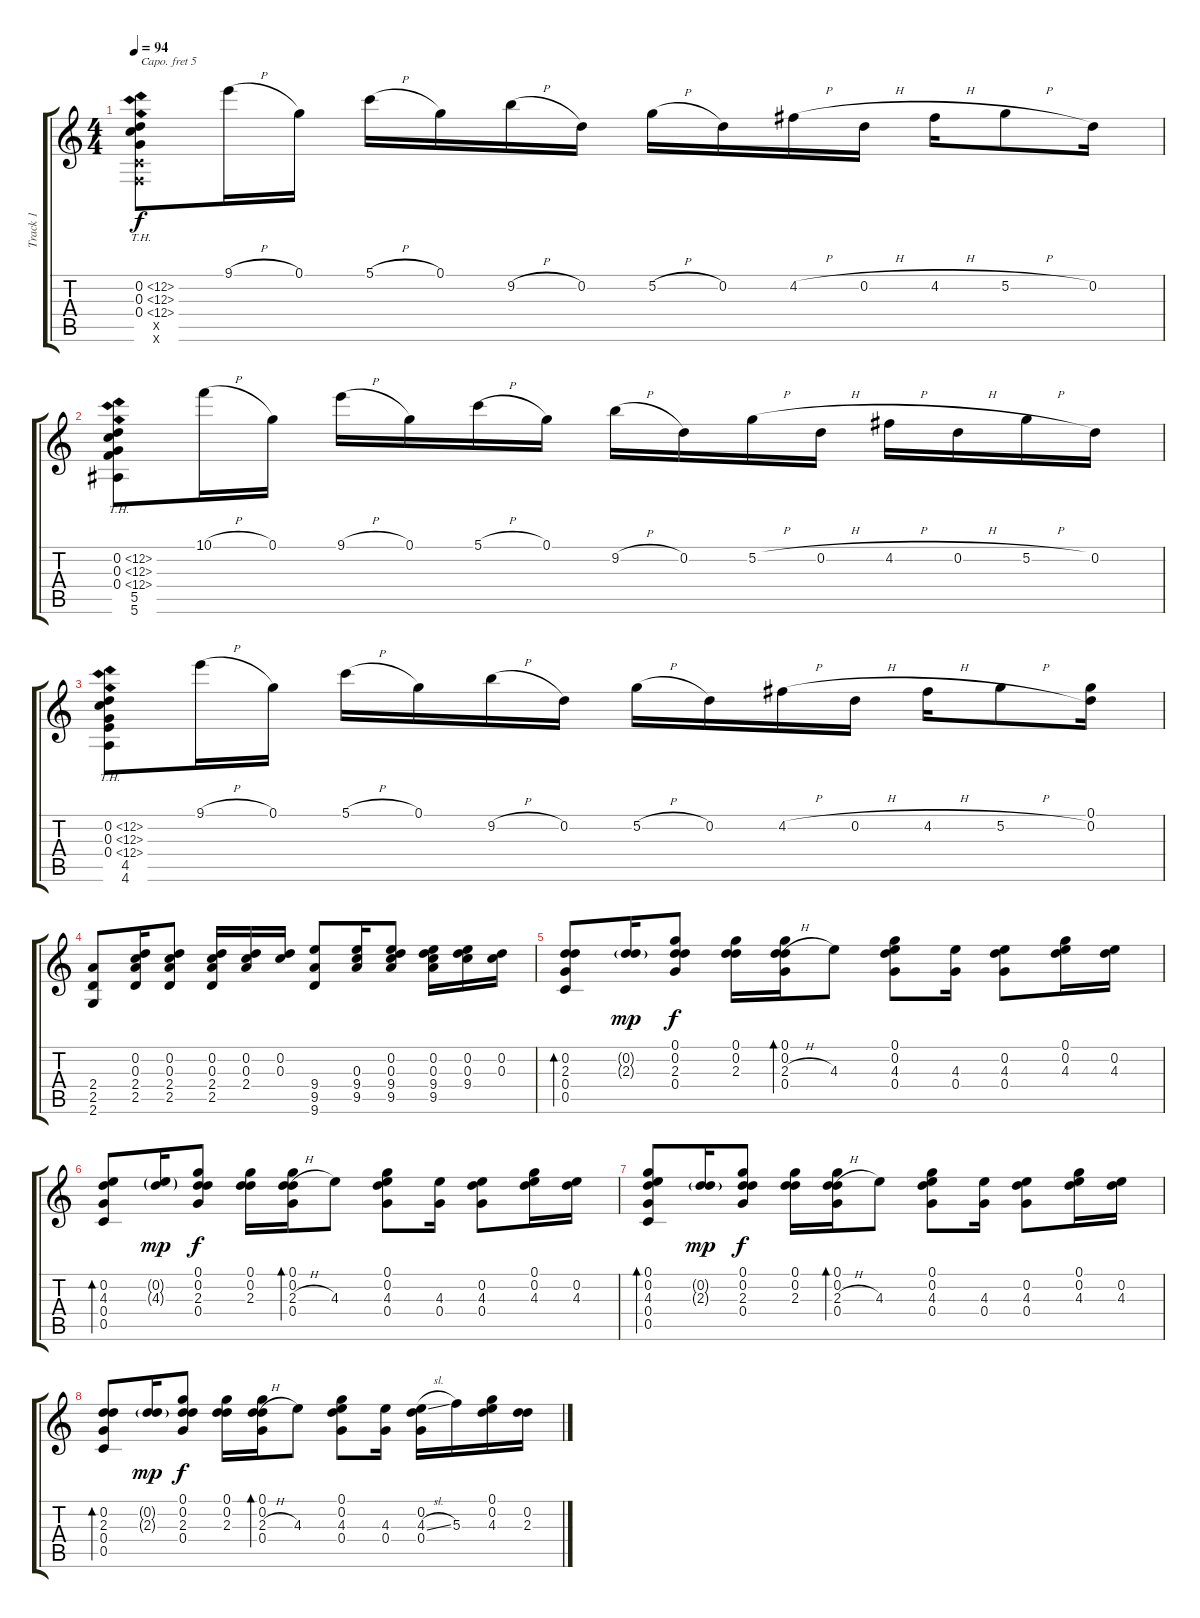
\track ("Track 1" "Track 1") {instrument acousticguitarsteel}
\staff {score tabs}
\capo 5
\tuning (D4 A3 G3 D3 G2 C2) {hide}
\ts (4 4)
\tempo 94
\clef g2
\ks c
(0.2{th 12} 0.3{th 12} 0.4{th 12} 0.5{x} 0.6{x}).8{dy f} 9.1{h}.16 0.1.16 5.1{h}.16 0.1.16 9.2{h}.16 0.2.16 5.2{h}.16 0.2.16 4.2{h}.16 0.2{h}.16 4.2{h}.16 5.2{h}.8 0.2.16 |
(0.2{th 12} 0.3{th 12} 0.4{th 12} 5.5 5.6).8 10.1{h}.16 0.1.16 9.1{h}.16 0.1.16 5.1{h}.16 0.1.16 9.2{h}.16 0.2.16 5.2{h}.16 0.2{h}.16 4.2{h}.16 0.2{h}.16 5.2{h}.16 0.2.16 |
(0.2{th 12} 0.3{th 12} 0.4{th 12} 4.5 4.6).8 9.1{h}.16 0.1.16 5.1{h}.16 0.1.16 9.2{h}.16 0.2.16 5.2{h}.16 0.2.16 4.2{h}.16 0.2{h}.16 4.2{h}.16 5.2{h}.8 (0.1 0.2).16 |
(2.4 2.5 2.6).8 (0.2 0.3 2.4 2.5).16 (0.2 0.3 2.4 2.5).8 (0.2 0.3 2.4 2.5).16 (0.2 0.3 2.4).16 (0.2 0.3).16 (9.4 9.5 9.6).8 (0.3 9.4 9.5).16 (0.2 0.3 9.4 9.5).8 (0.2 0.3 9.4 9.5).16 (0.2 0.3 9.4).16 (0.2 0.3).16 |
(0.2 2.3 0.4 0.5).8{bd 120} (0.2{g} 2.3{g}).16{dy mp} (0.1 0.2 2.3 0.4).8{dy f} (0.1 0.2 2.3).16 (0.1 0.2 2.3{h} 0.4).16{bd 60} 4.3.8 (0.1 0.2 4.3 0.4).8 (4.3 0.4).16 (0.2 4.3 0.4).8 (0.1 0.2 4.3).16 (0.2 4.3).16 |
(0.2 4.3 0.4 0.5).8{bd 120} (0.2{g} 4.3{g}).16{dy mp} (0.1 0.2 2.3 0.4).8{dy f} (0.1 0.2 2.3).16 (0.1 0.2 2.3{h} 0.4).16{bd 60} 4.3.8 (0.1 0.2 4.3 0.4).8 (4.3 0.4).16 (0.2 4.3 0.4).8 (0.1 0.2 4.3).16 (0.2 4.3).16 |
(0.1 0.2 4.3 0.4 0.5).8{bd 120} (0.2{g} 2.3{g}).16{dy mp} (0.1 0.2 2.3 0.4).8{dy f} (0.1 0.2 2.3).16 (0.1 0.2 2.3{h} 0.4).16{bd 60} 4.3.8 (0.1 0.2 4.3 0.4).8 (4.3 0.4).16 (0.2 4.3 0.4).8 (0.1 0.2 4.3).16 (0.2 4.3).16 |
(0.2 2.3 0.4 0.5).8{bd 120} (0.2{g} 2.3{g}).16{dy mp} (0.1 0.2 2.3 0.4).8{dy f} (0.1 0.2 2.3).16 (0.1 0.2 2.3{h} 0.4).16{bd 60} 4.3.8 (0.1 0.2 4.3 0.4).8 (4.3 0.4).16 (0.2 4.3{sl} 0.4).16 5.3.16 (0.1 0.2 4.3).16 (0.2 2.3).16
